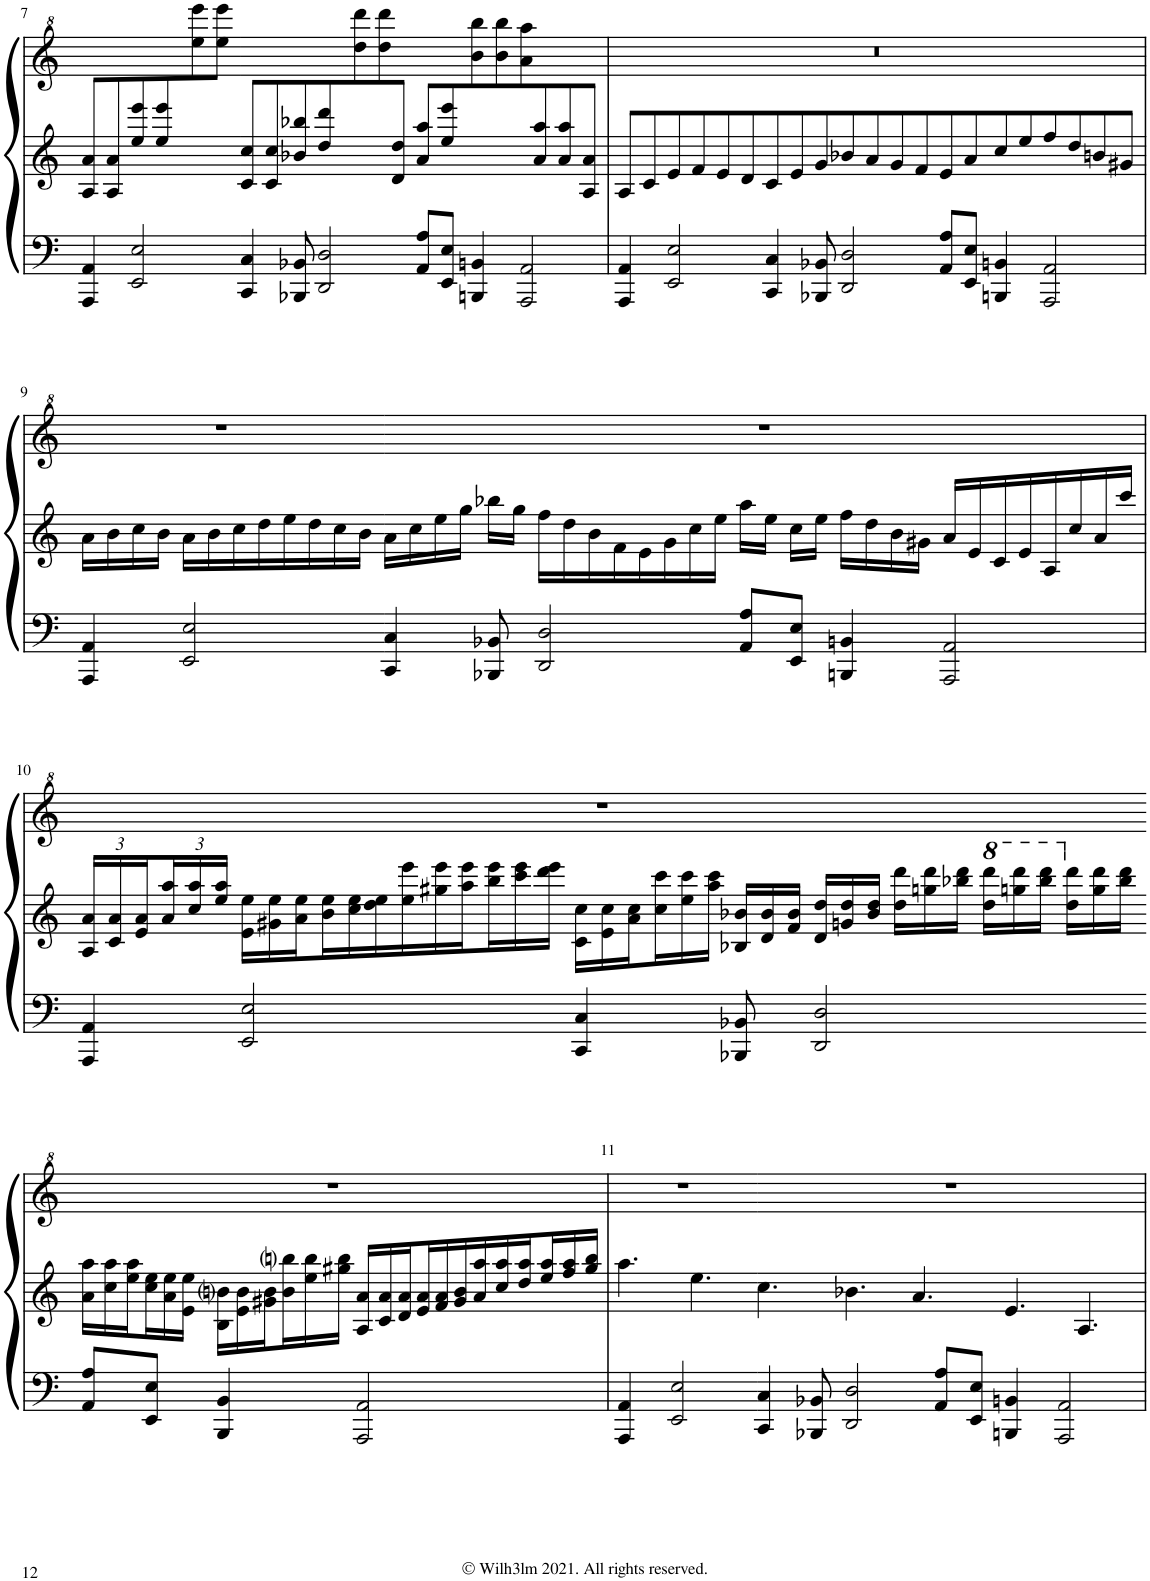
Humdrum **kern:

**kern	**kern	**kern
*part1	*part1	*part1
*staff3	*staff2	*staff1
*I"Piano	*	*
*I'Pno.	*	*
!!LO:PB:g=z
*clefF4	*clefG2	*clefG^2
*k[]	*k[]	*k[]
*M21/8	*M21/8	*M21/8
=7	=7	=7
*	*	*^
4AAA/ 4AA/	8A/ 8a/L	0ryy	2ryy
.	8A/ 8a/	.	.
2EE/ 2E/	8ee/ 8eee/	.	.
.	8ee/ 8eee/	.	.
.	0ryy	.	8eee\ 8eeee\
.	.	.	8eee\ 8eeee\J
1...ryy	.	.	1...ryy
.	.	2ryy	.
.	8ryy	8ryy	.
=7X3-	=7X3-	=7X3-	=7X3-
4CC/ 4C/	8c/ 8cc/L	0ryy	2ryy
.	8c/ 8cc/	.	.
8BBB-X/ 8BB-X/	8b-X/ 8bb-X/	.	.
2DD/ 2D/	8dd/ 8ddd/	.	.
.	4ryy	.	8ddd\ 8dddd\
.	.	.	8ddd\ 8dddd\
.	8d/ 8dd/J	.	4.ryy
8AA/ 8A/L	8a/ 8aa/L	.	.
8EE/ 8E/J	8ee/ 8eee/	.	.
4BBBn/ 4BBn/	4.ryy	.	8bb\ 8bbb\
.	.	.	8bb\ 8bbb\
2AAA/ 2AA/	.	.	8aa\ 8aaa\
.	8a/ 8aa/	.	1ryy
.	8a/ 8aa/	.	.
.	8A/ 8a/J	.	.
2.ryy	2.ryy	.	.
.	.	2ryy	.
.	.	8ryy	8ryy
*	*	*v	*v
=8	=8	=8
4AAA/ 4AA/	8A/L	8%21r
.	8c/	.
2EE/ 2E/	8e/	.
.	8f/	.
.	8e/	.
.	8d/	.
4CC/ 4C/	8c/	.
.	8e/	.
8BBB-X/ 8BB-X/	8g/	.
2DD/ 2D/	8b-X/	.
.	8a/	.
.	8g/	.
.	8f/	.
8AA/ 8A/L	8e/	.
8EE/ 8E/J	8a/	.
4BBBn/ 4BBn/	8cc/	.
.	8ee/	.
2AAA/ 2AA/	8ff/	.
.	8dd/	.
.	8bn/	.
.	8g#X/J	.
!!LO:LB:g=z
=9	=9	=9
4AAA/ 4AA/	16a\LL	8%21r
.	16b\	.
.	16cc\	.
.	16b\JJ	.
2EE/ 2E/	16a\LL	.
.	16b\	.
.	16cc\	.
.	16dd\	.
.	16ee\	.
.	16dd\	.
.	16cc\	.
.	16b\JJ	.
1...ryy	1...ryy	.
=9X4-	=9X4-	=9X4-
4CC/ 4C/	16a\LL	8%21r
.	16cc\	.
.	16ee\	.
.	16gg\JJ	.
8BBB-X/ 8BB-X/	16bb-X\LL	.
.	16gg\JJ	.
2DD/ 2D/	16ff\LL	.
.	16dd\	.
.	16b\	.
.	16f\	.
.	16e\	.
.	16g\	.
.	16cc\	.
.	16ee\JJ	.
8AA/ 8A/L	16aa\LL	.
.	16ee\JJ	.
8EE/ 8E/J	16cc\LL	.
.	16ee\JJ	.
4BBBn/ 4BBn/	16ff\LL	.
.	16dd\	.
.	16b\	.
.	16g#X\JJ	.
2AAA/ 2AA/	16a/LL	.
.	16e/	.
.	16c/	.
.	16e/	.
.	16A/	.
.	16cc/	.
.	16a/	.
.	16ccc/JJ	.
2.ryy	2.ryy	.
!!LO:LB:g=z
=10	=10	=10
*	*Xbrackettup	*
4AAA/ 4AA/	24A/ 24a/LL	8%21r
.	24c/ 24a/	.
.	24e/ 24a/	.
.	24a/ 24aa/	.
.	24cc/ 24aa/	.
.	24ee/ 24aa/JJ	.
2EE/ 2E/	24e\ 24ee\LL	.
.	24g#X\ 24ee\	.
.	24a\ 24ee\	.
*	*brackettup	*
.	24b\ 24ee\	.
.	24cc\ 24ee\	.
.	24dd\ 24ee\	.
.	24ee\ 24eee\	.
.	24gg#X\ 24eee\	.
.	24aa\ 24eee\	.
*	*Xbrackettup	*
.	24bb\ 24eee\	.
.	24ccc\ 24eee\	.
.	24ddd\ 24eee\JJ	.
4CC/ 4C/	24c\ 24cc\LL	.
.	24e\ 24cc\	.
.	24a\ 24cc\	.
.	24cc\ 24ccc\	.
.	24ee\ 24ccc\	.
.	24aa\ 24ccc\JJ	.
8BBB-X/ 8BB-X/	24B-X/ 24b-X/LL	.
.	24d/ 24b-/	.
.	24f/ 24b-/JJ	.
2DD/ 2D/	24d/ 24dd/LL	.
.	24gn/ 24dd/	.
.	24b-/ 24dd/JJ	.
.	24dd\ 24ddd\LL	.
.	24ggn\ 24ddd\	.
.	24bb-X\ 24ddd\JJ	.
*	*8va	*
.	24ddd\ 24dddd\LL	.
.	24gggn\ 24dddd\	.
.	24bbb-\ 24dddd\JJ	.
*	*X8va	*
.	24dd\ 24ddd\LL	.
.	24gg\ 24ddd\	.
.	24bb-\ 24ddd\JJ	.
1ryy	1ryy	.
!!LO:LB:g=z
=10X5-	=10X5-	=10X5-
8AA/ 8A/L	24a\ 24aa\LL	8%21r
.	24cc\ 24aa\	.
.	24ee\ 24aa\	.
8EE/ 8E/J	24cc\ 24ee\	.
.	24a\ 24ee\	.
.	24e\ 24ee\JJ	.
4BBB/ 4BB/	24B\ 24bni\LL	.
.	24e\ 24b\	.
.	24g#X\ 24b\	.
.	24b\ 24bbni\	.
.	24ee\ 24bb\	.
.	24gg#X\ 24bb\JJ	.
2AAA/ 2AA/	24A/ 24a/LL	.
.	24c/ 24a/	.
.	24d/ 24a/	.
*	*brackettup	*
.	24e/ 24a/	.
.	24f/ 24a/	.
.	24g#/ 24b/	.
.	24a/ 24aa/	.
.	24cc/ 24aa/	.
.	24dd/ 24aa/	.
*	*Xbrackettup	*
.	24ee/ 24aa/	.
.	24ff/ 24aa/	.
.	24gg#/ 24bb/JJ	.
1ryy	1ryy	.
2ryy	2ryy	.
8ryy	8ryy	.
=11	=11	=11
4AAA/ 4AA/	4.aa\	8%21r
2EE/ 2E/	.	.
.	4.ee\	.
1...ryy	1...ryy	.
=11X6-	=11X6-	=11X6-
4CC/ 4C/	4.cc\	8%21r
8BBB-X/ 8BB-X/	.	.
2DD/ 2D/	4.b-X\	.
.	4.a/	.
8AA/ 8A/L	.	.
8EE/ 8E/J	.	.
4BBBn/ 4BBn/	4.e/	.
2AAA/ 2AA/	.	.
.	4.A/	.
2.ryy	2.ryy	.
=	=	=
*-	*-	*-
